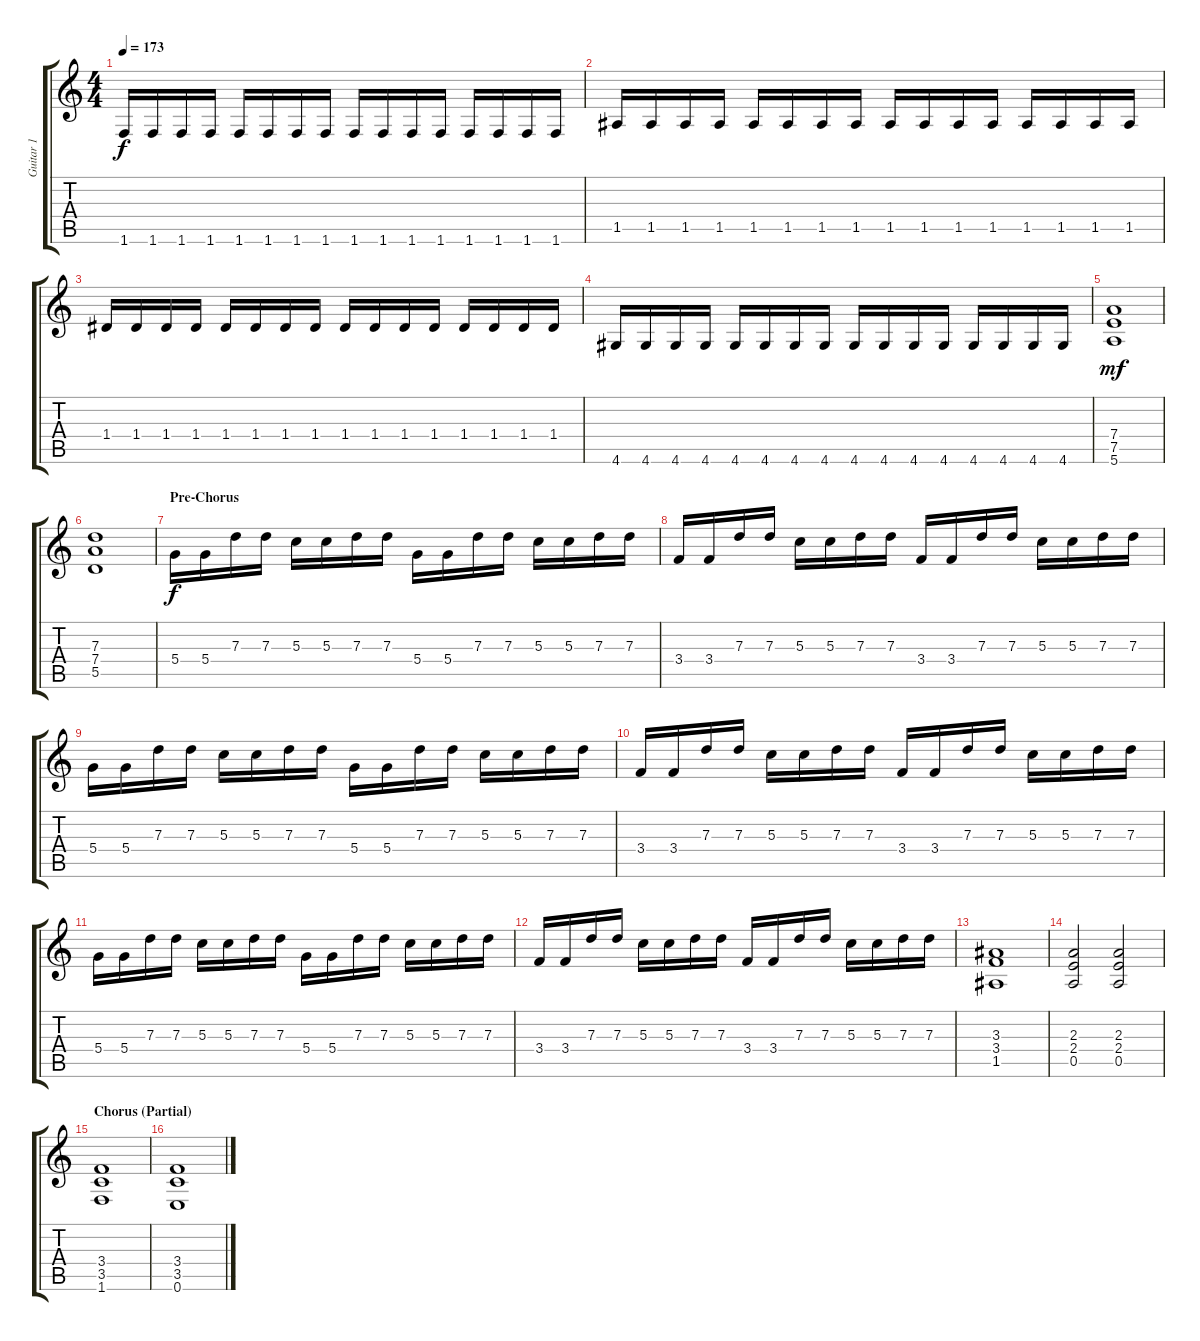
\track ("Guitar 1" "Guitar 1") {instrument distortionguitar}
\staff {score tabs}
\tuning (E4 B3 G3 D3 A2 E2) {hide}
\ts (4 4)
\tempo 173
\clef g2
\ks c
1.6.16{dy f} 1.6.16 1.6.16 1.6.16 1.6.16 1.6.16 1.6.16 1.6.16 1.6.16 1.6.16 1.6.16 1.6.16 1.6.16 1.6.16 1.6.16 1.6.16 |
1.5.16 1.5.16 1.5.16 1.5.16 1.5.16 1.5.16 1.5.16 1.5.16 1.5.16 1.5.16 1.5.16 1.5.16 1.5.16 1.5.16 1.5.16 1.5.16 |
1.4.16 1.4.16 1.4.16 1.4.16 1.4.16 1.4.16 1.4.16 1.4.16 1.4.16 1.4.16 1.4.16 1.4.16 1.4.16 1.4.16 1.4.16 1.4.16 |
4.6.16 4.6.16 4.6.16 4.6.16 4.6.16 4.6.16 4.6.16 4.6.16 4.6.16 4.6.16 4.6.16 4.6.16 4.6.16 4.6.16 4.6.16 4.6.16 |
(7.4 7.5 5.6).1{dy mf} |
(7.3 7.4 5.5).1 |
\section ("" "Pre-Chorus")
5.4.16{dy f volume 16} 5.4.16 7.3.16 7.3.16 5.3.16 5.3.16 7.3.16 7.3.16 5.4.16 5.4.16 7.3.16 7.3.16 5.3.16 5.3.16 7.3.16 7.3.16 |
3.4.16 3.4.16 7.3.16 7.3.16 5.3.16 5.3.16 7.3.16 7.3.16 3.4.16 3.4.16 7.3.16 7.3.16 5.3.16 5.3.16 7.3.16 7.3.16 |
5.4.16 5.4.16 7.3.16 7.3.16 5.3.16 5.3.16 7.3.16 7.3.16 5.4.16 5.4.16 7.3.16 7.3.16 5.3.16 5.3.16 7.3.16 7.3.16 |
3.4.16 3.4.16 7.3.16 7.3.16 5.3.16 5.3.16 7.3.16 7.3.16 3.4.16 3.4.16 7.3.16 7.3.16 5.3.16 5.3.16 7.3.16 7.3.16 |
5.4.16 5.4.16 7.3.16 7.3.16 5.3.16 5.3.16 7.3.16 7.3.16 5.4.16 5.4.16 7.3.16 7.3.16 5.3.16 5.3.16 7.3.16 7.3.16 |
3.4.16 3.4.16 7.3.16 7.3.16 5.3.16 5.3.16 7.3.16 7.3.16 3.4.16 3.4.16 7.3.16 7.3.16 5.3.16 5.3.16 7.3.16 7.3.16 |
(3.3 3.4 1.5).1{volume 12} |
(2.3 2.4 0.5).2 (2.3 2.4 0.5).2 |
\section ("" "Chorus (Partial)")
(3.4 3.5 1.6).1 |
(3.4 3.5 0.6).1
